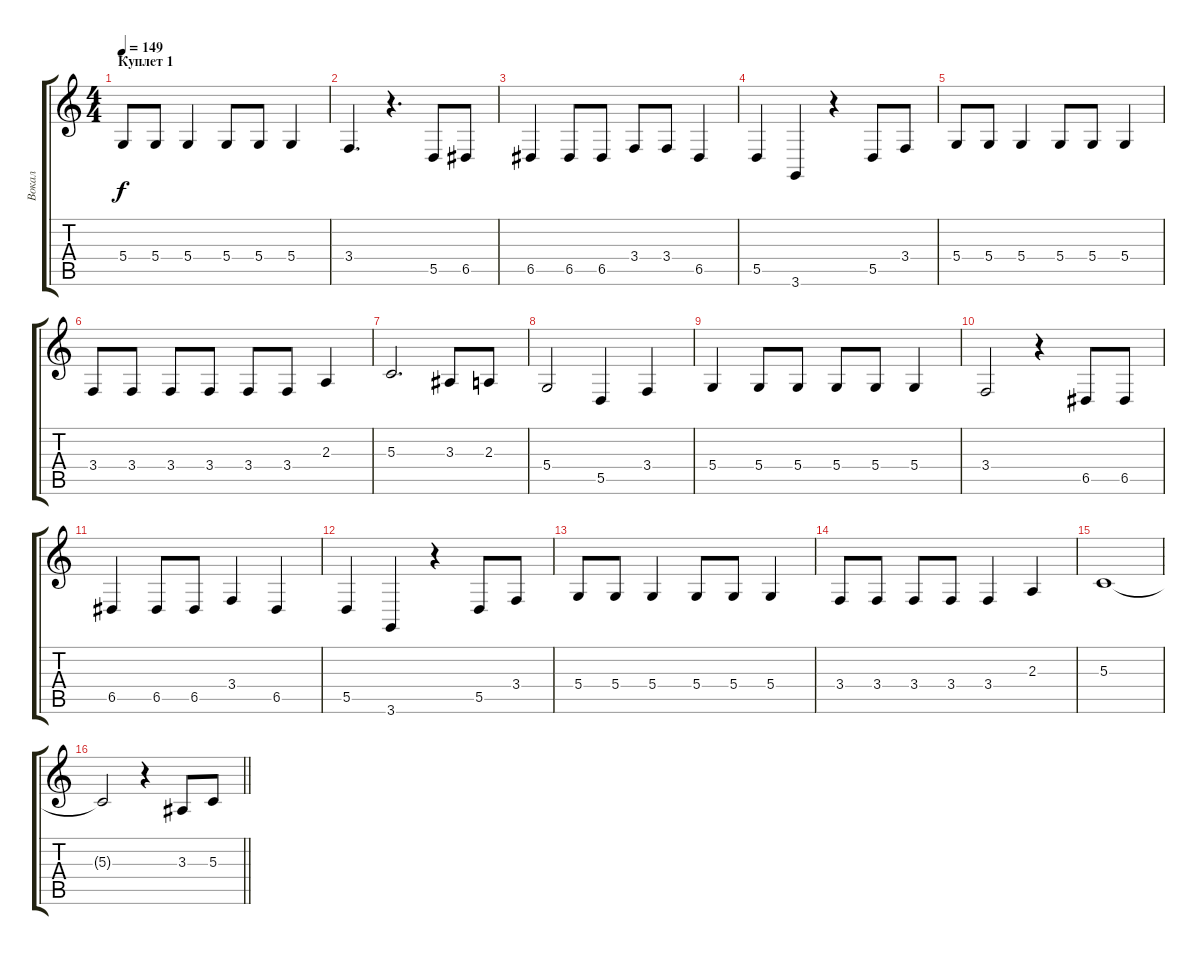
\track ("Вокал" "Вокал") {instrument tenorsax}
\staff {score tabs}
\tuning (E4 B3 G3 D3 A2 E2) {hide}
\ts (4 4)
\section ("" "Куплет 1")
\tempo 149
\clef g2
\ks c
5.4.8{dy f} 5.4.8 5.4.4 5.4.8 5.4.8 5.4.4 |
3.4.4{d} r.4{d} 5.5.8 6.5.8 |
6.5.4 6.5.8 6.5.8 3.4.8 3.4.8 6.5.4 |
5.5.4 3.6.4 r.4 5.5.8 3.4.8 |
5.4.8 5.4.8 5.4.4 5.4.8 5.4.8 5.4.4 |
3.4.8 3.4.8 3.4.8 3.4.8 3.4.8 3.4.8 2.3.4 |
5.3.2{d} 3.3.8 2.3.8 |
5.4.2 5.5.4 3.4.4 |
5.4.4 5.4.8 5.4.8 5.4.8 5.4.8 5.4.4 |
3.4.2 r.4 6.5.8 6.5.8 |
6.5.4 6.5.8 6.5.8 3.4.4 6.5.4 |
5.5.4 3.6.4 r.4 5.5.8 3.4.8 |
5.4.8 5.4.8 5.4.4 5.4.8 5.4.8 5.4.4 |
3.4.8 3.4.8 3.4.8 3.4.8 3.4.4 2.3.4 |
5.3.1 |
\barLineRight lightlight
5.3{t}.2 r.4 3.3.8 5.3.8
